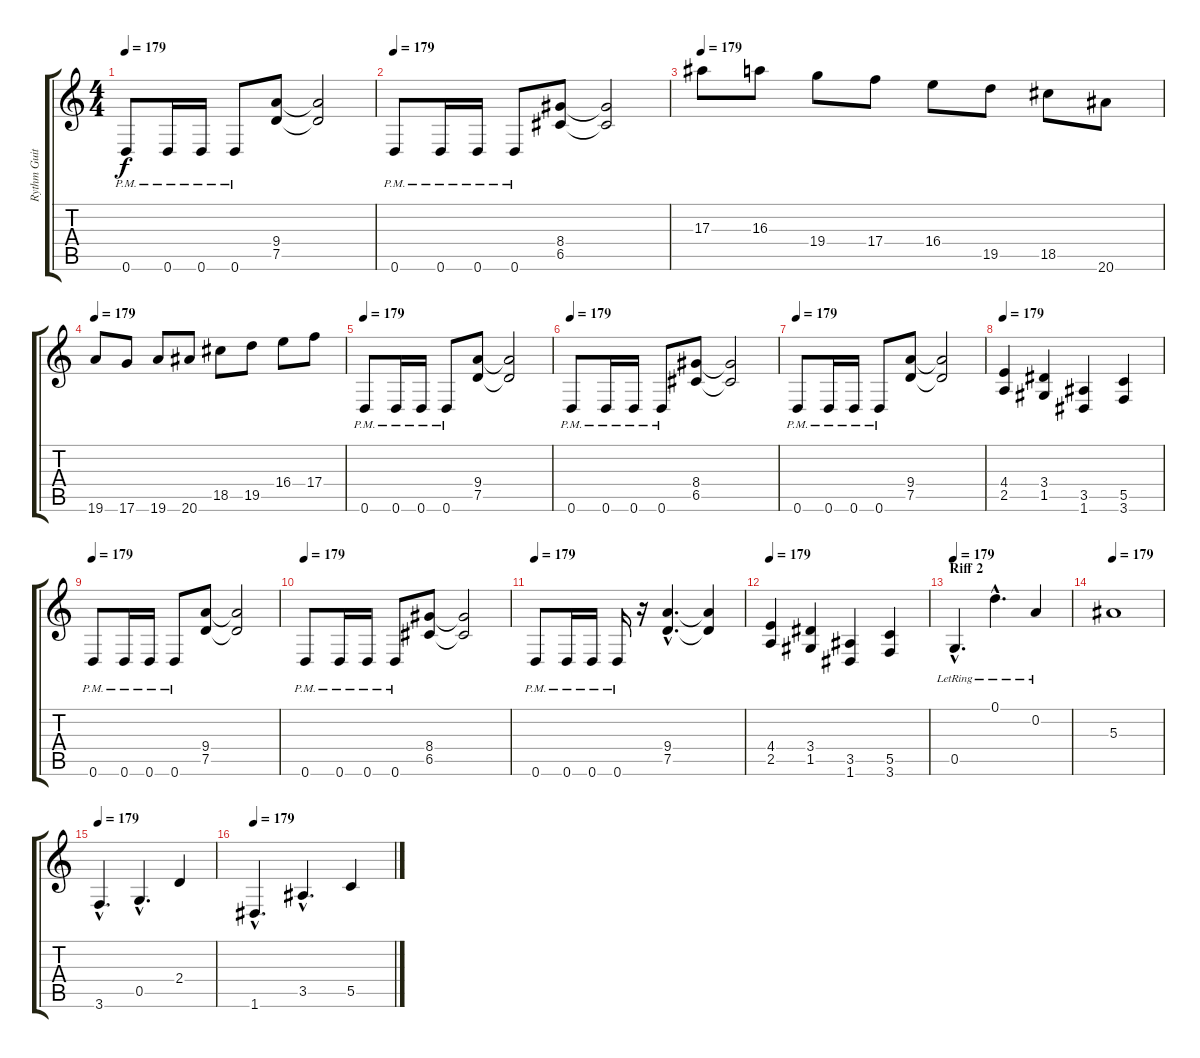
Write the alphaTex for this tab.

\track ("Rythm Guitar" "Rythm Guit") {instrument overdrivenguitar}
\staff {score tabs}
\tuning (D4 A3 F3 C3 G2 D2) {hide}
\ts (4 4)
\tempo 179
\clef g2
\ks c
0.6{pm}.8{dy f} 0.6{pm}.16 0.6{pm}.16 0.6{pm}.8 (9.4 7.5).8 (9.4{t} 7.5{t}).2 |
\tempo 179
0.6{pm}.8 0.6{pm}.16 0.6{pm}.16 0.6{pm}.8 (8.4 6.5).8 (8.4{t} 6.5{t}).2 |
\tempo 179
17.3.8 16.3.8 19.4.8 17.4.8 16.4.8 19.5.8 18.5.8 20.6.8 |
\tempo 179
19.6.8 17.6.8 19.6.8 20.6.8 18.5.8 19.5.8 16.4.8 17.4.8 |
\tempo 179
0.6{pm}.8 0.6{pm}.16 0.6{pm}.16 0.6{pm}.8 (9.4 7.5).8 (9.4{t} 7.5{t}).2 |
\tempo 179
0.6{pm}.8 0.6{pm}.16 0.6{pm}.16 0.6{pm}.8 (8.4 6.5).8 (8.4{t} 6.5{t}).2 |
\tempo 179
0.6{pm}.8 0.6{pm}.16 0.6{pm}.16 0.6{pm}.8 (9.4 7.5).8 (9.4{t} 7.5{t}).2 |
\tempo 179
(4.4 2.5).4 (3.4 1.5).4 (3.5 1.6).4 (5.5 3.6).4 |
\tempo 179
0.6{pm}.8 0.6{pm}.16 0.6{pm}.16 0.6{pm}.8 (9.4 7.5).8 (9.4{t} 7.5{t}).2 |
\tempo 179
0.6{pm}.8 0.6{pm}.16 0.6{pm}.16 0.6{pm}.8 (8.4 6.5).8 (8.4{t} 6.5{t}).2 |
\tempo 179
0.6{pm}.8 0.6{pm}.16 0.6{pm}.16 0.6{pm}.16 r.16 (9.4{hac} 7.5{hac}).4{d} (9.4{t} 7.5{t}).4 |
\tempo 179
(4.4 2.5).4 (3.4 1.5).4 (3.5 1.6).4 (5.5 3.6).4 |
\section ("" "Riff 2")
\tempo 179
0.5{hac lr}.4{d volume 9} 0.1{hac lr}.4{d} 0.2{lr}.4 |
\tempo 179
5.3.1 |
\tempo 179
3.6{hac}.4{d} 0.5{hac}.4{d} 2.4.4 |
\tempo 179
1.6{hac}.4{d} 3.5{hac}.4{d} 5.5.4
